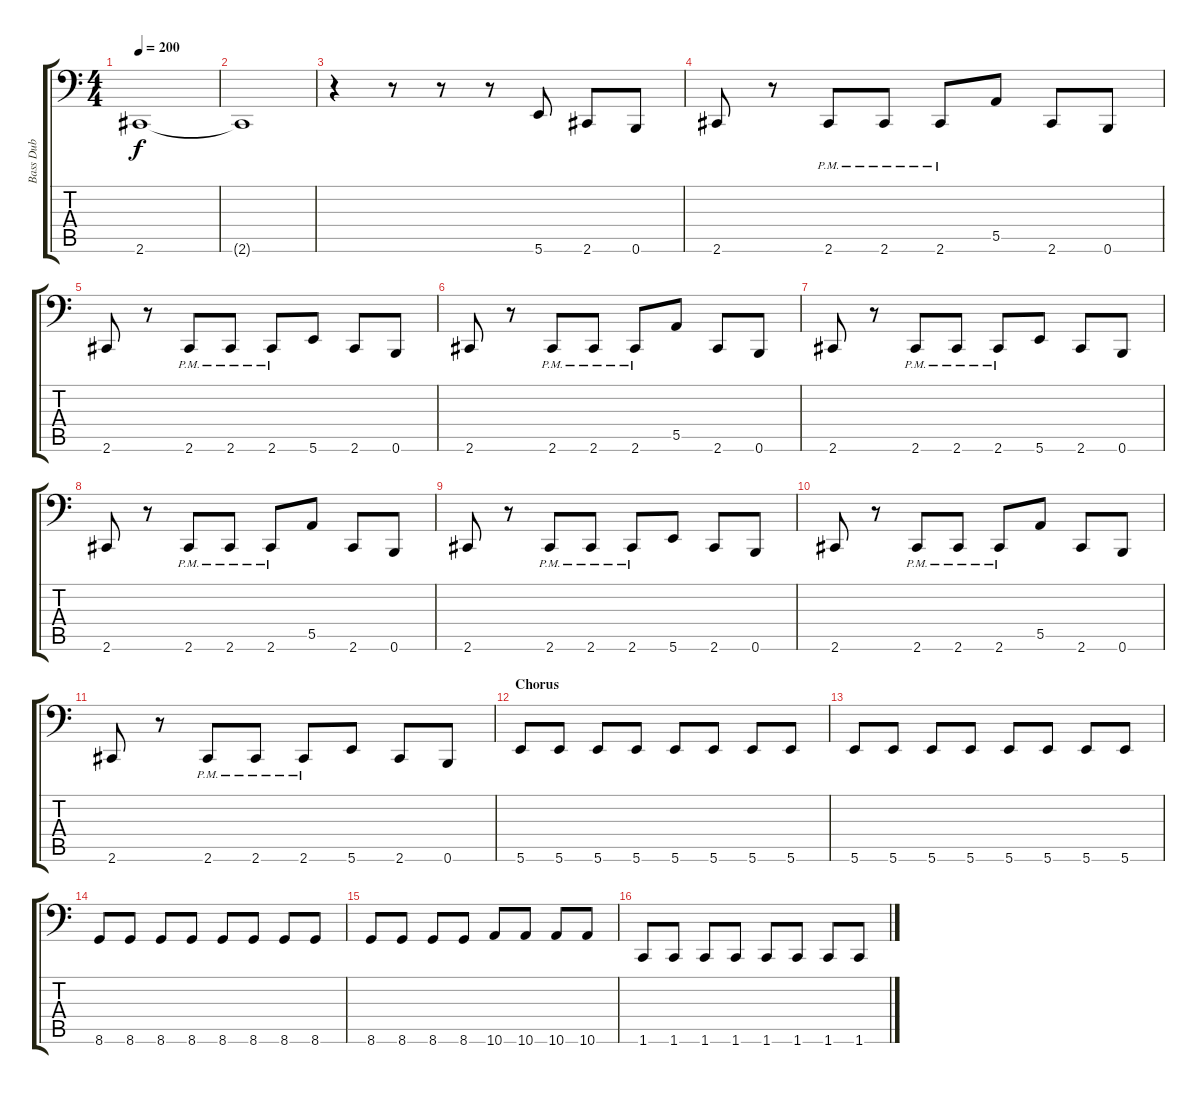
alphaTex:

\track ("Bass Dub" "Bass Dub") {instrument electricbassfinger}
\staff {score tabs}
\tuning (C3 G2 D2 A1 E1 B0) {hide}
\ts (4 4)
\tempo 200
\clef f4
\ks c
2.6{t}.1{dy f} |
2.6{t}.1 |
r.4 r.8 r.8 r.8 5.6.8 2.6.8 0.6.8 |
2.6.8 r.8 2.6{pm}.8 2.6{pm}.8 2.6{pm}.8 5.5.8 2.6.8 0.6.8 |
2.6.8 r.8 2.6{pm}.8 2.6{pm}.8 2.6{pm}.8 5.6.8 2.6.8 0.6.8 |
2.6.8 r.8 2.6{pm}.8 2.6{pm}.8 2.6{pm}.8 5.5.8 2.6.8 0.6.8 |
2.6.8 r.8 2.6{pm}.8 2.6{pm}.8 2.6{pm}.8 5.6.8 2.6.8 0.6.8 |
2.6.8 r.8 2.6{pm}.8 2.6{pm}.8 2.6{pm}.8 5.5.8 2.6.8 0.6.8 |
2.6.8 r.8 2.6{pm}.8 2.6{pm}.8 2.6{pm}.8 5.6.8 2.6.8 0.6.8 |
2.6.8 r.8 2.6{pm}.8 2.6{pm}.8 2.6{pm}.8 5.5.8 2.6.8 0.6.8 |
2.6.8 r.8 2.6{pm}.8 2.6{pm}.8 2.6{pm}.8 5.6.8 2.6.8 0.6.8 |
\section ("" "Chorus")
5.6.8 5.6.8 5.6.8 5.6.8 5.6.8 5.6.8 5.6.8 5.6.8 |
5.6.8 5.6.8 5.6.8 5.6.8 5.6.8 5.6.8 5.6.8 5.6.8 |
8.6.8 8.6.8 8.6.8 8.6.8 8.6.8 8.6.8 8.6.8 8.6.8 |
8.6.8 8.6.8 8.6.8 8.6.8 10.6.8 10.6.8 10.6.8 10.6.8 |
1.6.8 1.6.8 1.6.8 1.6.8 1.6.8 1.6.8 1.6.8 1.6.8
